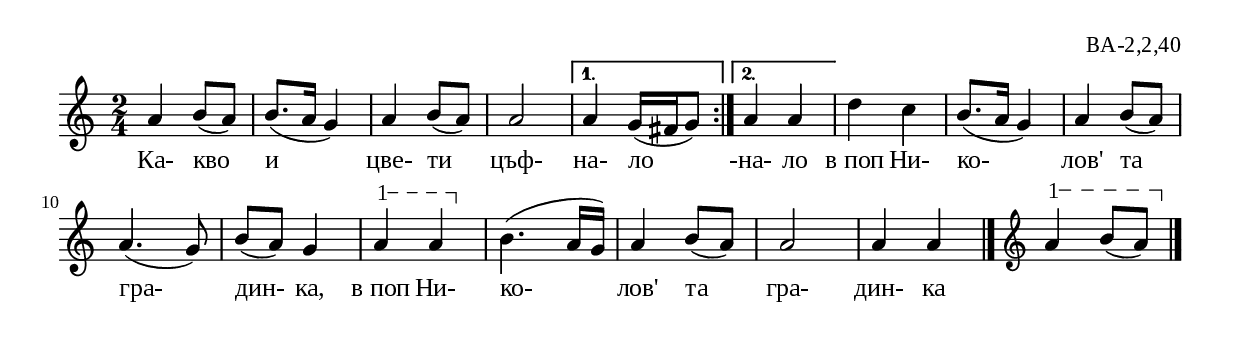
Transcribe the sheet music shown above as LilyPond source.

%{
BA_2_2_40
%}

\include "td-preamble.ly"

\score {
\relative c'' {
%% \tempo 4 = 152
  \time 2/4
  \repeat volta 2 { a4 b8( a) | b8.([ a16] g4) | a b8( a) | a2 }
  \alternative { { a4 g16([ fis g8]) } { a4 a } }
 d c | b8.([ a16] g4) | a4 b8( a) | a4.( g8) | b8( a) g4 | 
\varA 
 a4\startTextSpan a\stopTextSpan | 
b4.( a16[ g]) | a4 b8( a) | a2 | a4 a
 \bar "|."
\endm
\varA 
 a4\startTextSpan b8( a\stopTextSpan)  \bar "|." 
}
\addlyrics { Ка- кво и цве- ти цъф- на- ло -на- ло "в поп" Ни- ко- лов' та 
гра- дин- ка, "в поп" Ни- ко- лов' та гра- дин- ка }
%
\layout {
  indent = #0
  line-width = 190\mm
  ragged-right=##f
}
%
\midi { 
	\context {
		\Score
		tempoWholesPerMinute = #(ly:make-moment 152 4)
		}
	}
}
%
\header{
  opus = "ВА-2,2,40"
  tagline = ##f
}


